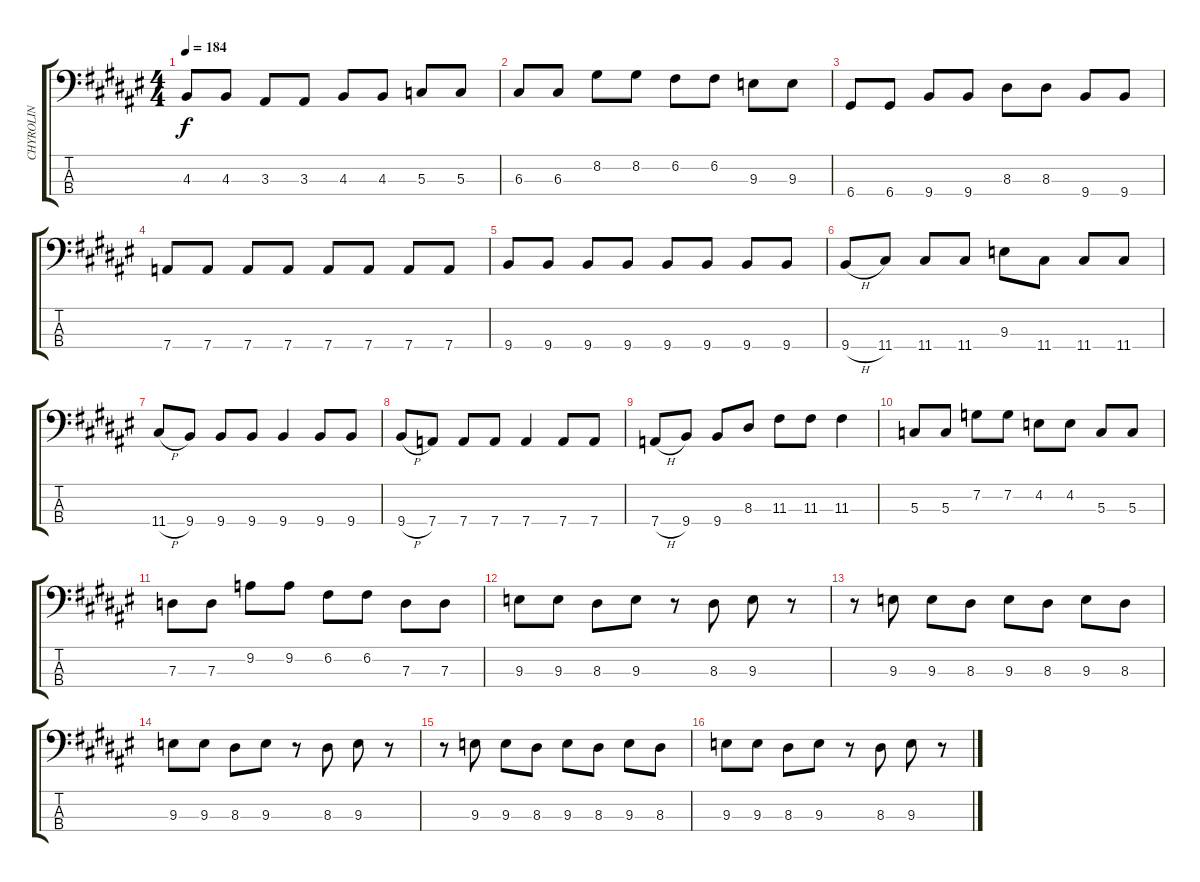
\track ("CHYROLIN" "CHYROLIN") {instrument electricbasspick}
\staff {score tabs}
\tuning (F2 C2 G1 D1) {hide}
\ts (4 4)
\tempo 184
\clef f4
\ks f#
4.3.8{dy f} 4.3.8 3.3.8 3.3.8 4.3.8 4.3.8 5.3.8 5.3.8 |
6.3.8 6.3.8 8.2.8 8.2.8 6.2.8 6.2.8 9.3.8 9.3.8 |
6.4.8 6.4.8 9.4.8 9.4.8 8.3.8 8.3.8 9.4.8 9.4.8 |
7.4.8 7.4.8 7.4.8 7.4.8 7.4.8 7.4.8 7.4.8 7.4.8 |
9.4.8 9.4.8 9.4.8 9.4.8 9.4.8 9.4.8 9.4.8 9.4.8 |
9.4{h}.8 11.4.8 11.4.8 11.4.8 9.3.8 11.4.8 11.4.8 11.4.8 |
11.4{h}.8 9.4.8 9.4.8 9.4.8 9.4.4 9.4.8 9.4.8 |
9.4{h}.8 7.4.8 7.4.8 7.4.8 7.4.4 7.4.8 7.4.8 |
7.4{h}.8 9.4.8 9.4.8 8.3.8 11.3.8 11.3.8 11.3.4 |
5.3.8 5.3.8 7.2.8 7.2.8 4.2.8 4.2.8 5.3.8 5.3.8 |
7.3.8 7.3.8 9.2.8 9.2.8 6.2.8 6.2.8 7.3.8 7.3.8 |
9.3.8 9.3.8 8.3.8 9.3.8 r.8 8.3.8 9.3.8 r.8 |
r.8 9.3.8 9.3.8 8.3.8 9.3.8 8.3.8 9.3.8 8.3.8 |
9.3.8 9.3.8 8.3.8 9.3.8 r.8 8.3.8 9.3.8 r.8 |
r.8 9.3.8 9.3.8 8.3.8 9.3.8 8.3.8 9.3.8 8.3.8 |
9.3.8 9.3.8 8.3.8 9.3.8 r.8 8.3.8 9.3.8 r.8
